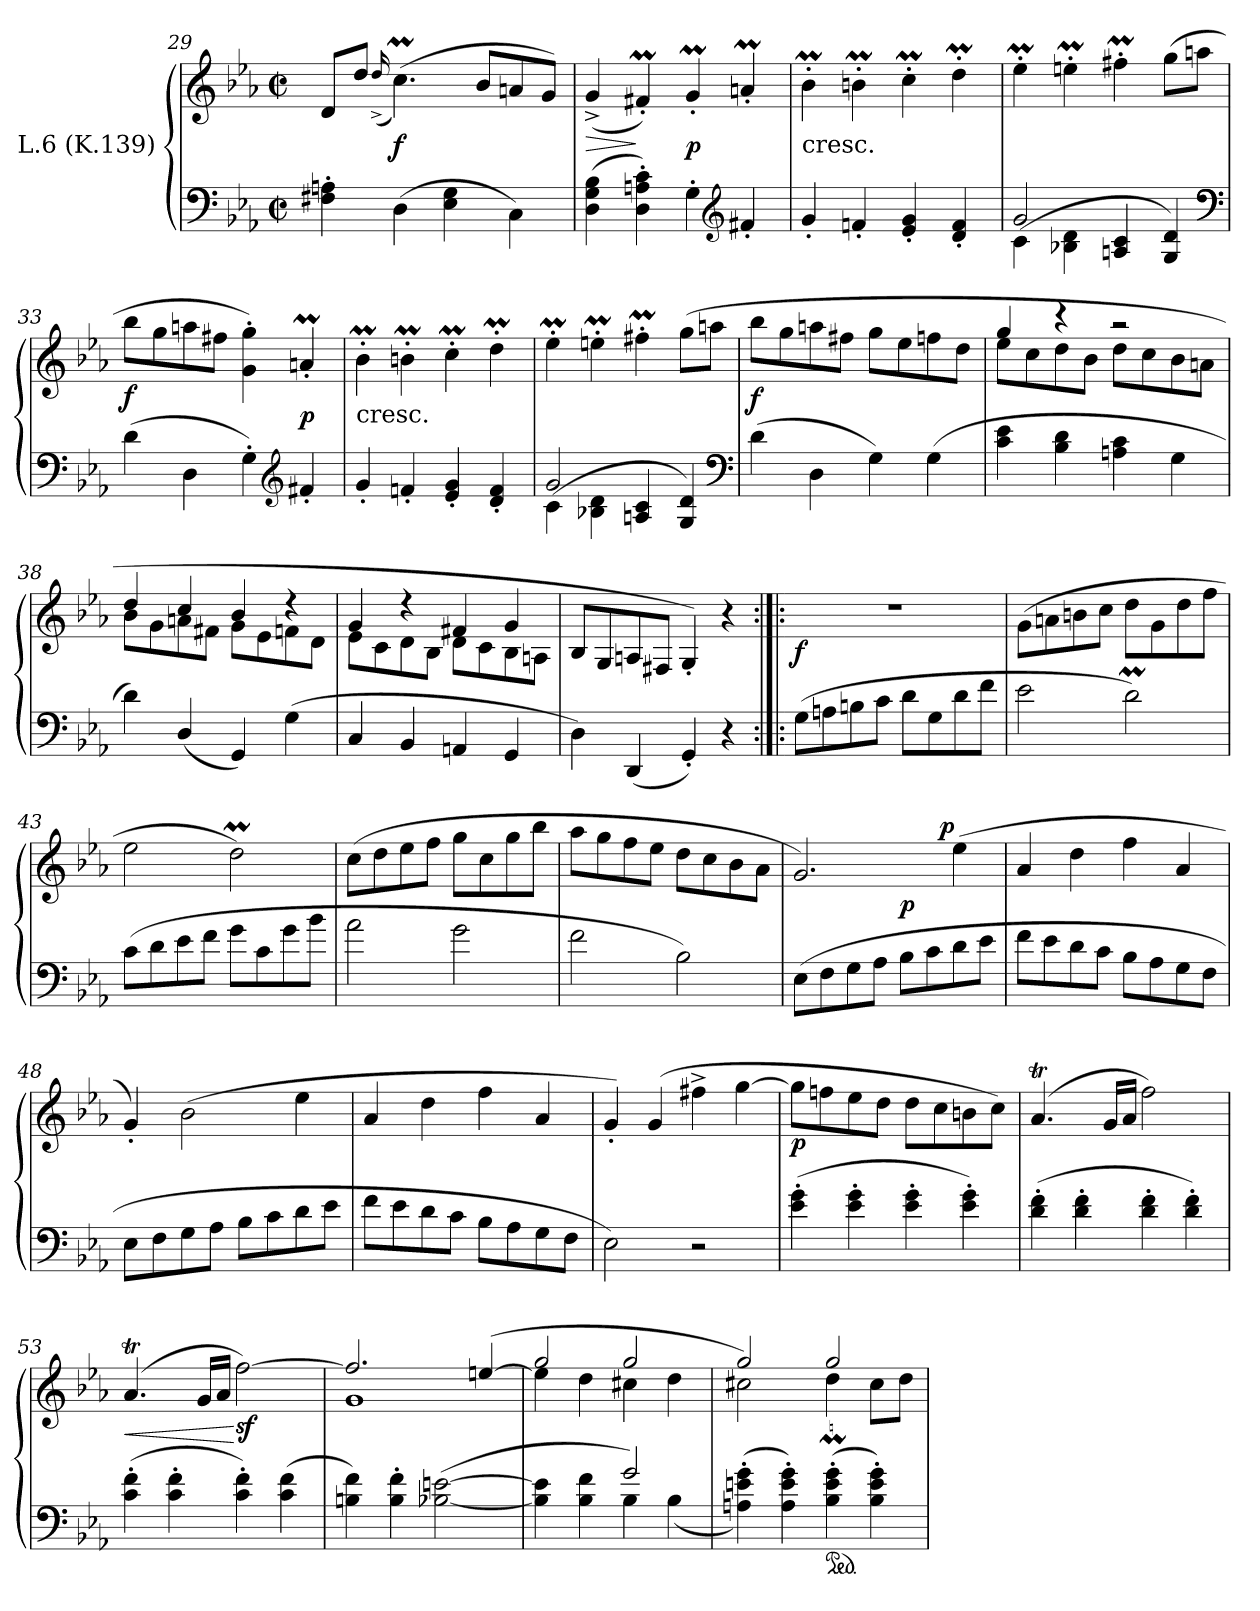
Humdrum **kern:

**kern	**kern	**dynam
*part1	*part1	*part1
*staff2	*staff1	*staff1/2
*I"L.6 (K.139)	*	*
*clefF4	*clefG2	*
*k[b-e-a-]	*k[b-e-a-]	*
*M2/2	*M2/2	*
*met(c|)	*met(c|)	*
=29	=29	=29
4F#X' 4An'	8dL	.
.	8ddJ	.
.	(16qqdd^>	.
(4D	(4.ccM)	f
4E- 4G	.	.
.	8b-L	.
4C\)	8an	.
.	8gJ)	.
=30	=30	=30
(>4D 4G 4B-	(>4g^	>
4D' 4An' 4c')	4f#Xm')	]
4G'	4gm'	p
*clefG2	*	*
4f#X'	4anm'	.
=31	=31	=31
!	!LO:TX:c:t=cresc.	!
4g'	4b-M'	.
4fn'	4bnm'	.
4e-' 4g'	4ccM'	.
4d' 4f'	4ddm'	.
!!LO:LB:g=z
=32	=32	=32
*^	*	*
2g	(<4c	4ee-M'	.
.	4B-X 4d	4eenm'	.
2ryy	4An 4c	4ff#Xm'	.
.	4G 4d)	(8ggL	.
.	.	8aanJ	.
*v	*v	*	*
*clefF4	*	*
=33	=33	=33
(4d	8bb-L	f
.	8gg	.
4D	8aan	.
.	8ff#XJ	.
4G')	4g' 4ggi')	.
*clefG2	*	*
4f#X'	4anm'	p
=34	=34	=34
!	!LO:TX:c:t=cresc.	!
4g'	4b-M'	.
4fn'	4bnm'	.
4e-' 4g'	4ccM'	.
4d' 4f'	4ddm'	.
=35	=35	=35
*^	*	*
2g	(<4c	4ee-M'	.
.	4B-X 4d	4eenm'	.
2ryy	4An 4c	4ff#Xm'	.
.	4G 4d)	(8ggL	.
.	.	8aanJ	.
*v	*v	*	*
*clefF4	*	*
!!LO:LB:g=z
=36	=36	=36
(4d	8bb-L	f
.	8gg	.
4D	8aan	.
.	8ff#XJ	.
4G)	8ggL	.
.	8ee-	.
(4G	8ffnj	.
.	8ddJ	.
=37	=37	=37
*	*^	*
4c 4e-	4gg	8ee-L	.
.	.	8cc	.
4B- 4d	4r	8dd	.
.	.	8b-J	.
4An 4c	2r	8ddL	.
.	.	8cc	.
4G	.	8b-	.
.	.	8anJ	.
=38	=38	=38	=38
4d)	4dd	8b-L	.
.	.	8g	.
(4D/	4cc	8an	.
.	.	8f#XJ	.
4GG)	4b-	8gL	.
.	.	8e-	.
(<4G	4r	8fnj	.
.	.	8dJ	.
=39	=39	=39	=39
4C	4g	8e-L	.
.	.	8c	.
4BB-	4r	8d	.
.	.	8B-J	.
4AAn	4f#X	8dL	.
.	.	8c	.
4GG	4g	8B-	.
.	.	8AnJ	.
*	*v	*v	*
=40	=40	=40
4D)	8B-L	.
.	8G	.
(4DD	8An	.
.	8F#XJ	.
4GG')	4G')	.
4r	4r	.
!!LO:LB:g=z
=41:|!|:	=41:|!|:	=41:|!|:
(8GL	1r	f
8An	.	.
8Bn	.	.
8cJ	.	.
8dL	.	.
8G	.	.
8d	.	.
8fJ	.	.
=42	=42	=42
2e-	(8g\L	.
.	8an\	.
.	8bn\	.
.	8cc\J	.
2dm)	8ddL	.
.	8g	.
.	8dd	.
.	8ffJ	.
=43	=43	=43
(8cL	2ee-	.
8d	.	.
8e-	.	.
8fJ	.	.
8gL	2ddm)	.
8c	.	.
8g	.	.
8b-J	.	.
=44	=44	=44
2a-	(8ccL	.
.	8dd	.
.	8ee-	.
.	8ffJ	.
2g	8ggL	.
.	8cc	.
.	8gg	.
.	8bb-J	.
!!LO:LB:g=z
=45	=45	=45
2f	8aa-L	.
.	8gg	.
.	8ff	.
.	8ee-J	.
2B-)	8ddL	.
.	8cc	.
.	8b-	.
.	8a-J	.
=46	=46	=46
*	*^	*
(8E-L	2.g)	2ryy	.
8F	.	.	.
8G	.	.	.
8A-J	.	.	.
8B-L	.	2ryy	p
8c	.	.	.
!	!	!	!LO:DY:a:rj
8d	(4ee-	.	p
8e-J	.	.	.
*	*v	*v	*
=47	=47	=47
8fL	4a-	.
8e-	.	.
8d	4dd	.
8cJ	.	.
8B-L	4ff	.
8A-	.	.
8G	4a-	.
8FJ	.	.
=48	=48	=48
8E-L	4g')	.
8F	.	.
8G	(2b-	.
8A-J	.	.
8B-L	.	.
8c	.	.
8d	4ee-	.
8e-J	.	.
!!LO:LB:g=z
=49	=49	=49
8fL	4a-	.
8e-	.	.
8d	4dd	.
8cJ	.	.
8B-L	4ff	.
8A-	.	.
8G	4a-	.
8FJ	.	.
=50	=50	=50
2E-)	4g')	.
.	(4g	.
2r	4ff#X^	.
.	[4gg	.
=51	=51	=51
(>4e-' 4g'	8ggL]	p
.	8ffn	.
4e-' 4g'	8ee-	.
.	8ddJ	.
4e-' 4g'	8ddL	.
.	8cc	.
4e-' 4g')	8bn	.
.	8ccJ)	.
=52	=52	=52
(>4d' 4f'	(4.a-T	.
4d' 4f'	.	.
.	16gLL	.
.	16a-JJ	.
4d' 4f'	2ff)	.
4d' 4f')	.	.
!!LO:LB:g=z
=53	=53	=53
(>4c' 4f'	(4.a-T	<
4c' 4f'	.	.
.	16gLL	.
.	16a-JJ	.
4c' 4f')	[2ff)	[ sf
(<4c 4f	.	.
=54	=54	=54
*	*^	*
4Bn 4f)	2.ff]	1g	.
4B' 4f'	.	.	.
(>[2B-X [2en	.	.	.
.	(<[4een	.	.
=55	=55	=55	=55
*^	*	*	*
2ryy	4B-] 4en]	2gg	4een]	.
.	4B- 4f	.	4dd	.
2g)	4B-	2gg	4cc#X	.
.	(4B-	.	4dd	.
*v	*v	*	*	*
=56	=56	=56	=56
(>4An' 4en' 4g')	2gg	2cc#X)	.
4A' 4e' 4g')	.	.	.
*ped	*	*	*
(>4B-' 4e' 4g'	2gg	4ddM	.
4B-' 4e' 4g')	.	8cc#L	.
.	.	8ddJ	.
*	*v	*v	*
=	=	=
*-	*-	*-
